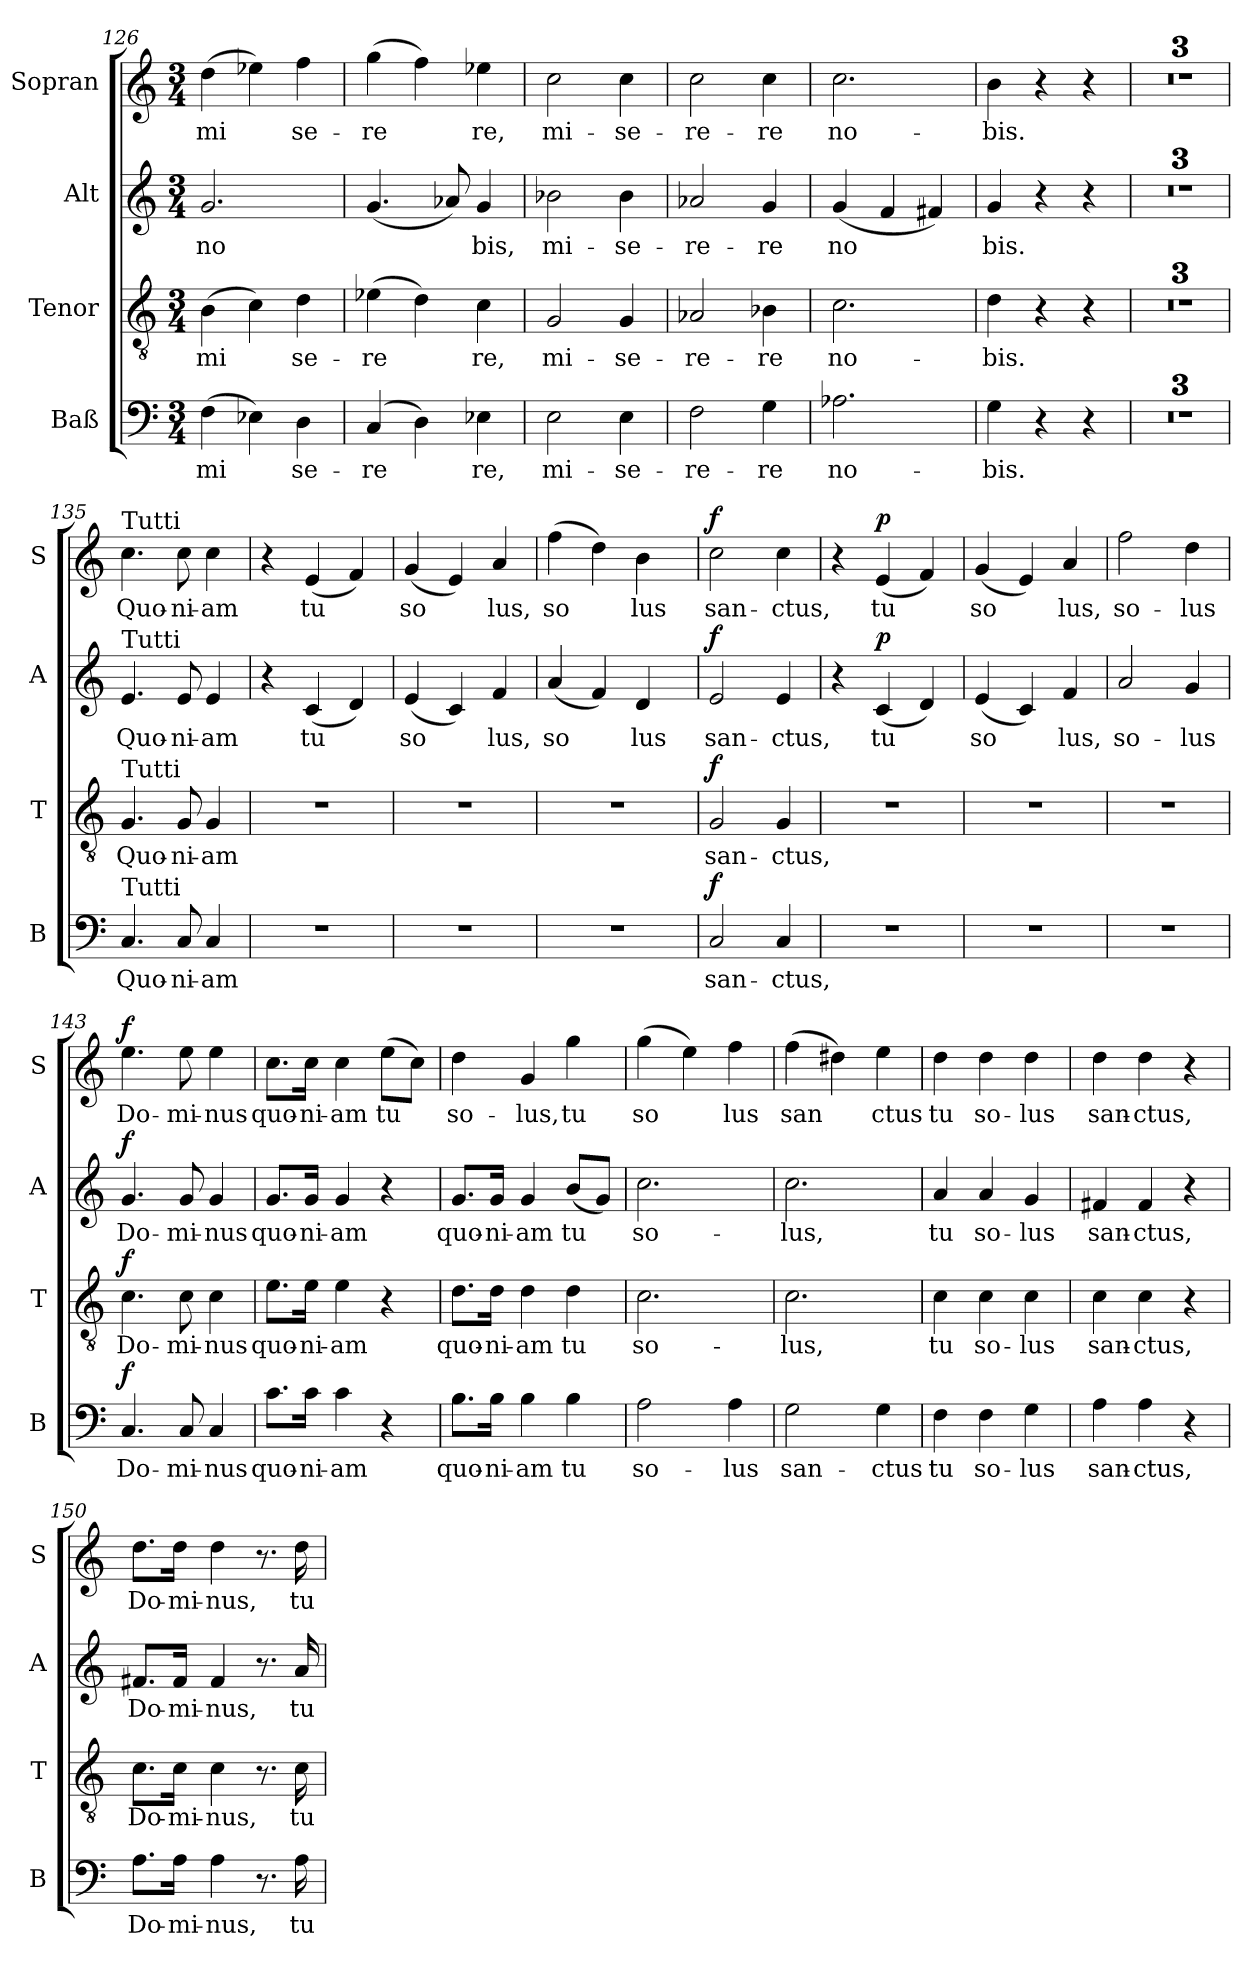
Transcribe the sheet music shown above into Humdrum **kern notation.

**kern	**text	**dynam	**kern	**text	**dynam	**kern	**text	**dynam	**kern	**text	**dynam
*part4	*part4	*part4	*part3	*part3	*part3	*part2	*part2	*part2	*part1	*part1	*part1
*staff4	*staff4	*staff4	*staff3	*staff3	*staff3	*staff2	*staff2	*staff2	*staff1	*staff1	*staff1
*I"Baß	*	*	*I"Tenor	*	*	*I"Alt	*	*	*I"Sopran	*	*
*I'B	*	*	*I'T	*	*	*I'A	*	*	*I'S	*	*
*clefF4	*	*	*clefGv2	*	*	*clefG2	*	*	*clefG2	*	*
*k[]	*	*	*k[]	*	*	*k[]	*	*	*k[]	*	*
*M3/4	*	*	*M3/4	*	*	*M3/4	*	*	*M3/4	*	*
=126	=126	=126	=126	=126	=126	=126	=126	=126	=126	=126	=126
!	!LO:LY:b	!	!	!LO:LY:b	!	!	!LO:LY:b	!	!	!LO:LY:b	!
(>4F	mi	.	(>4B	mi	.	2.g	no	.	(>4dd	mi	.
4E-X)	.	.	4c)	.	.	.	.	.	4ee-X)	.	.
!	!LO:LY:b	!	!	!LO:LY:b	!	!	!	!	!	!LO:LY:b	!
4D	se-	.	4d	se-	.	.	.	.	4ff	se-	.
=127	=127	=127	=127	=127	=127	=127	=127	=127	=127	=127	=127
!	!LO:LY:b	!	!	!LO:LY:b	!	!	!	!	!	!LO:LY:b	!
(<4C	-re	.	(>4e-X	-re	.	(<4.g	.	.	(>4gg	-re	.
4D)	.	.	4d)	.	.	.	.	.	4ff)	.	.
.	.	.	.	.	.	8a-X)	.	.	.	.	.
!	!LO:LY:b	!	!	!LO:LY:b	!	!	!LO:LY:b	!	!	!LO:LY:b	!
4E-X	re,	.	4c	re,	.	4g	bis,	.	4ee-X	re,	.
=128	=128	=128	=128	=128	=128	=128	=128	=128	=128	=128	=128
!	!LO:LY:b	!	!	!LO:LY:b	!	!	!LO:LY:b	!	!	!LO:LY:b	!
2E	mi-	.	2G	mi-	.	2b-X	mi-	.	2cc	mi-	.
!	!LO:LY:b	!	!	!LO:LY:b	!	!	!LO:LY:b	!	!	!LO:LY:b	!
4E	-se-	.	4G	-se-	.	4b-	-se-	.	4cc	-se-	.
=129	=129	=129	=129	=129	=129	=129	=129	=129	=129	=129	=129
!	!LO:LY:b	!	!	!LO:LY:b	!	!	!LO:LY:b	!	!	!LO:LY:b	!
2F	-re-	.	2A-X	-re-	.	2a-X	-re-	.	2cc	-re-	.
!	!LO:LY:b	!	!	!LO:LY:b	!	!	!LO:LY:b	!	!	!LO:LY:b	!
4G	-re	.	4B-X	-re	.	4g	-re	.	4cc	-re	.
=130	=130	=130	=130	=130	=130	=130	=130	=130	=130	=130	=130
!	!LO:LY:b	!	!	!LO:LY:b	!	!	!LO:LY:b	!	!	!LO:LY:b	!
2.A-X	no-	.	2.c	no-	.	(<4g	no	.	2.cc	no-	.
.	.	.	.	.	.	4f	.	.	.	.	.
.	.	.	.	.	.	4f#X)	.	.	.	.	.
=131	=131	=131	=131	=131	=131	=131	=131	=131	=131	=131	=131
!	!LO:LY:b	!	!	!LO:LY:b	!	!	!LO:LY:b	!	!	!LO:LY:b	!
4G	-bis.	.	4d	-bis.	.	4g	bis.	.	4b	-bis.	.
4r	.	.	4r	.	.	4r	.	.	4r	.	.
4r	.	.	4r	.	.	4r	.	.	4r	.	.
=132	=132	=132	=132	=132	=132	=132	=132	=132	=132	=132	=132
!LO:N:vis=2	!	!	!LO:N:vis=2	!	!	!LO:N:vis=2	!	!	!LO:N:vis=2	!	!
2.r	.	.	2.r	.	.	2.r	.	.	2.r	.	.
=133	=133	=133	=133	=133	=133	=133	=133	=133	=133	=133	=133
!LO:N:vis=2	!	!	!LO:N:vis=2	!	!	!LO:N:vis=2	!	!	!LO:N:vis=2	!	!
2.r	.	.	2.r	.	.	2.r	.	.	2.r	.	.
=134	=134	=134	=134	=134	=134	=134	=134	=134	=134	=134	=134
!LO:N:vis=2	!	!	!LO:N:vis=2	!	!	!LO:N:vis=2	!	!	!LO:N:vis=2	!	!
2.r	.	.	2.r	.	.	2.r	.	.	2.r	.	.
=135	=135	=135	=135	=135	=135	=135	=135	=135	=135	=135	=135
!	!	!	!	!	!	!	!	!	!LO:TX:a:t=Tutti	!	!
!	!	!	!	!	!	!LO:TX:a:t=Tutti	!	!	!	!	!
!	!	!	!LO:TX:a:t=Tutti	!	!	!	!	!	!	!	!
!LO:TX:a:t=Tutti	!	!	!	!	!	!	!	!	!	!	!
!	!LO:LY:b	!	!	!LO:LY:b	!	!	!LO:LY:b	!	!	!LO:LY:b	!
4.C	Quo-	.	4.G	Quo-	.	4.e	Quo-	.	4.cc	Quo-	.
!	!LO:LY:b	!	!	!LO:LY:b	!	!	!LO:LY:b	!	!	!LO:LY:b	!
8C	-ni-	.	8G	-ni-	.	8e	-ni-	.	8cc	-ni-	.
!	!LO:LY:b	!	!	!LO:LY:b	!	!	!LO:LY:b	!	!	!LO:LY:b	!
4C	-am	.	4G	-am	.	4e	-am	.	4cc	-am	.
=136	=136	=136	=136	=136	=136	=136	=136	=136	=136	=136	=136
!LO:N:vis=2	!	!	!LO:N:vis=2	!	!	!	!	!	!	!	!
2.r	.	.	2.r	.	.	4r	.	.	4r	.	.
!	!	!	!	!	!	!	!LO:LY:b	!	!	!LO:LY:b	!
.	.	.	.	.	.	(<4c	tu	.	(<4e	tu	.
.	.	.	.	.	.	4d)	.	.	4f)	.	.
!!LO:LB:g=z
=137	=137	=137	=137	=137	=137	=137	=137	=137	=137	=137	=137
!LO:N:vis=2	!	!	!LO:N:vis=2	!	!	!	!LO:LY:b	!	!	!LO:LY:b	!
2.r	.	.	2.r	.	.	(<4e	so	.	(<4g	so	.
.	.	.	.	.	.	4c)	.	.	4e)	.	.
!	!	!	!	!	!	!	!LO:LY:b	!	!	!LO:LY:b	!
.	.	.	.	.	.	4f	lus,	.	4a	lus,	.
=138	=138	=138	=138	=138	=138	=138	=138	=138	=138	=138	=138
!LO:N:vis=2	!	!	!LO:N:vis=2	!	!	!	!LO:LY:b	!	!	!LO:LY:b	!
2.r	.	.	2.r	.	.	(<4a	so	.	(>4ff	so	.
.	.	.	.	.	.	4f)	.	.	4dd)	.	.
!	!	!	!	!	!	!	!LO:LY:b	!	!	!LO:LY:b	!
.	.	.	.	.	.	4d	lus	.	4b	lus	.
=139	=139	=139	=139	=139	=139	=139	=139	=139	=139	=139	=139
!	!LO:LY:b	!LO:DY:b	!	!LO:LY:b	!LO:DY:a	!	!LO:LY:b	!LO:DY:b	!	!LO:LY:b	!LO:DY:a
2C	san-	f	2G	san-	f	2e	san-	f	2cc	san-	f
!	!LO:LY:b	!	!	!LO:LY:b	!	!	!LO:LY:b	!	!	!LO:LY:b	!
4C	-ctus,	.	4G	-ctus,	.	4e	-ctus,	.	4cc	-ctus,	.
=140	=140	=140	=140	=140	=140	=140	=140	=140	=140	=140	=140
!LO:N:vis=2	!	!	!LO:N:vis=2	!	!	!	!	!	!	!	!
2.r	.	.	2.r	.	.	4r	.	.	4r	.	.
!	!	!	!	!	!	!	!LO:LY:b	!LO:DY:a	!	!LO:LY:b	!LO:DY:a
.	.	.	.	.	.	(<4c	tu	p	(<4e	tu	p
.	.	.	.	.	.	4d)	.	.	4f)	.	.
!!LO:LB:g=z
=141	=141	=141	=141	=141	=141	=141	=141	=141	=141	=141	=141
!LO:N:vis=2	!	!	!LO:N:vis=2	!	!	!	!LO:LY:b	!	!	!LO:LY:b	!
2.r	.	.	2.r	.	.	(<4e	so	.	(<4g	so	.
.	.	.	.	.	.	4c)	.	.	4e)	.	.
!	!	!	!	!	!	!	!LO:LY:b	!	!	!LO:LY:b	!
.	.	.	.	.	.	4f	lus,	.	4a	lus,	.
=142	=142	=142	=142	=142	=142	=142	=142	=142	=142	=142	=142
!LO:N:vis=2	!	!	!LO:N:vis=2	!	!	!	!LO:LY:b	!	!	!LO:LY:b	!
2.r	.	.	2.r	.	.	2a	so-	.	2ff	so-	.
!	!	!	!	!	!	!	!LO:LY:b	!	!	!LO:LY:b	!
.	.	.	.	.	.	4g	-lus	.	4dd	-lus	.
=143	=143	=143	=143	=143	=143	=143	=143	=143	=143	=143	=143
!	!LO:LY:b	!LO:DY:b	!	!LO:LY:b	!LO:DY:b	!	!LO:LY:b	!LO:DY:a	!	!LO:LY:b	!LO:DY:a
4.C	Do-	f	4.c	Do-	f	4.g	Do-	f	4.ee	Do-	f
!	!LO:LY:b	!	!	!LO:LY:b	!	!	!LO:LY:b	!	!	!LO:LY:b	!
8C	-mi-	.	8c	-mi-	.	8g	-mi-	.	8ee	-mi-	.
!	!LO:LY:b	!	!	!LO:LY:b	!	!	!LO:LY:b	!	!	!LO:LY:b	!
4C	-nus	.	4c	-nus	.	4g	-nus	.	4ee	-nus	.
=144	=144	=144	=144	=144	=144	=144	=144	=144	=144	=144	=144
!	!LO:LY:b	!	!	!LO:LY:b	!	!	!LO:LY:b	!	!	!LO:LY:b	!
8.cL	quo-	.	8.eL	quo-	.	8.gL	quo-	.	8.ccL	quo-	.
!	!LO:LY:b	!	!	!LO:LY:b	!	!	!LO:LY:b	!	!	!LO:LY:b	!
16cJk	-ni-	.	16eJk	-ni-	.	16gJk	-ni-	.	16ccJk	-ni-	.
!	!LO:LY:b	!	!	!LO:LY:b	!	!	!LO:LY:b	!	!	!LO:LY:b	!
4c	-am	.	4e	-am	.	4g	-am	.	4cc	-am	.
!	!	!	!	!	!	!	!	!	!	!LO:LY:b	!
4r	.	.	4r	.	.	4r	.	.	(>8eeL	tu	.
.	.	.	.	.	.	.	.	.	8ccJ)	.	.
=145	=145	=145	=145	=145	=145	=145	=145	=145	=145	=145	=145
!	!LO:LY:b	!	!	!LO:LY:b	!	!	!LO:LY:b	!	!	!LO:LY:b	!
8.BL	quo-	.	8.dL	quo-	.	8.gL	quo-	.	4dd	so-	.
!	!LO:LY:b	!	!	!LO:LY:b	!	!	!LO:LY:b	!	!	!	!
16BJk	-ni-	.	16dJk	-ni-	.	16gJk	-ni-	.	.	.	.
!	!LO:LY:b	!	!	!LO:LY:b	!	!	!LO:LY:b	!	!	!LO:LY:b	!
4B	-am	.	4d	-am	.	4g	-am	.	4g	-lus,	.
!	!LO:LY:b	!	!	!LO:LY:b	!	!	!LO:LY:b	!	!	!LO:LY:b	!
4B	tu	.	4d	tu	.	(<8bL	tu	.	4gg	tu	.
.	.	.	.	.	.	8gJ)	.	.	.	.	.
!!LO:LB:g=z
=146	=146	=146	=146	=146	=146	=146	=146	=146	=146	=146	=146
!	!LO:LY:b	!	!	!LO:LY:b	!	!	!LO:LY:b	!	!	!LO:LY:b	!
2A	so-	.	2.c	so-	.	2.cc	so-	.	(>4gg	so	.
.	.	.	.	.	.	.	.	.	4ee)	.	.
!	!LO:LY:b	!	!	!	!	!	!	!	!	!LO:LY:b	!
4A	-lus	.	.	.	.	.	.	.	4ff	lus	.
=147	=147	=147	=147	=147	=147	=147	=147	=147	=147	=147	=147
!	!LO:LY:b	!	!	!LO:LY:b	!	!	!LO:LY:b	!	!	!LO:LY:b	!
2G	san-	.	2.c	-lus,	.	2.cc	-lus,	.	(>4ff	san	.
.	.	.	.	.	.	.	.	.	4dd#X)	.	.
!	!LO:LY:b	!	!	!	!	!	!	!	!	!LO:LY:b	!
4G	-ctus	.	.	.	.	.	.	.	4ee	ctus	.
=148	=148	=148	=148	=148	=148	=148	=148	=148	=148	=148	=148
!	!LO:LY:b	!	!	!LO:LY:b	!	!	!LO:LY:b	!	!	!LO:LY:b	!
4F	tu	.	4c	tu	.	4a	tu	.	4dd	tu	.
!	!LO:LY:b	!	!	!LO:LY:b	!	!	!LO:LY:b	!	!	!LO:LY:b	!
4F	so-	.	4c	so-	.	4a	so-	.	4dd	so-	.
!	!LO:LY:b	!	!	!LO:LY:b	!	!	!LO:LY:b	!	!	!LO:LY:b	!
4G	-lus	.	4c	-lus	.	4g	-lus	.	4dd	-lus	.
=149	=149	=149	=149	=149	=149	=149	=149	=149	=149	=149	=149
!	!LO:LY:b	!	!	!LO:LY:b	!	!	!LO:LY:b	!	!	!LO:LY:b	!
4A	san-	.	4c	san-	.	4f#X	san-	.	4dd	san-	.
!	!LO:LY:b	!	!	!LO:LY:b	!	!	!LO:LY:b	!	!	!LO:LY:b	!
4A	-ctus,	.	4c	-ctus,	.	4f#	-ctus,	.	4dd	-ctus,	.
4r	.	.	4r	.	.	4r	.	.	4r	.	.
!!LO:LB:g=z
=150	=150	=150	=150	=150	=150	=150	=150	=150	=150	=150	=150
!	!LO:LY:b	!	!	!LO:LY:b	!	!	!LO:LY:b	!	!	!LO:LY:b	!
8.AL	Do-	.	8.cL	Do-	.	8.f#XL	Do-	.	8.ddL	Do-	.
!	!LO:LY:b	!	!	!LO:LY:b	!	!	!LO:LY:b	!	!	!LO:LY:b	!
16AJk	-mi-	.	16cJk	-mi-	.	16f#Jk	-mi-	.	16ddJk	-mi-	.
!	!LO:LY:b	!	!	!LO:LY:b	!	!	!LO:LY:b	!	!	!LO:LY:b	!
4A	-nus,	.	4c	-nus,	.	4f#	-nus,	.	4dd	-nus,	.
8.r	.	.	8.r	.	.	8.r	.	.	8.r	.	.
!	!LO:LY:b	!	!	!LO:LY:b	!	!	!LO:LY:b	!	!	!LO:LY:b	!
16A	tu	.	16c	tu	.	16a	tu	.	16dd	tu	.
=	=	=	=	=	=	=	=	=	=	=	=
*-	*-	*-	*-	*-	*-	*-	*-	*-	*-	*-	*-
